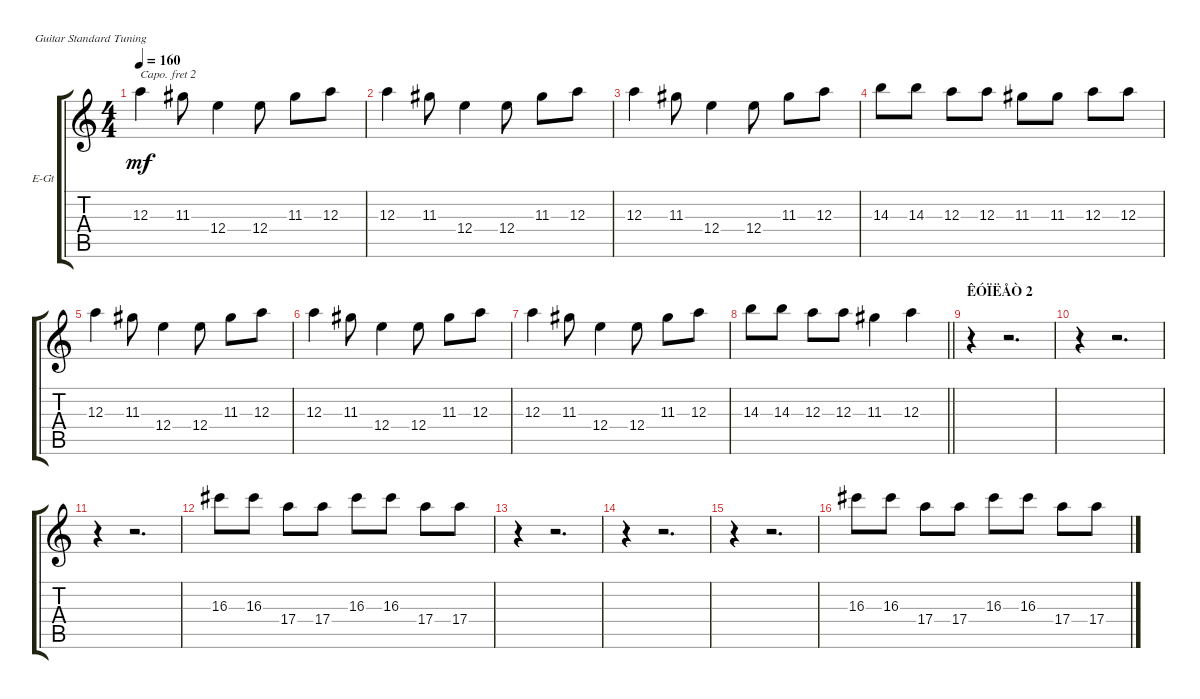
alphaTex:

\bracketExtendMode groupsimilarinstruments
\firstSystemTrackNameOrientation horizontal
\otherSystemsTrackNameOrientation horizontal
\track ("Electric Guitar 2" "E-Gt") {instrument overdrivenguitar}
\staff {score tabs}
\capo 2
\tuning (E4 B3 G3 D3 A2 E2)
\ts (4 4)
\tempo 160
\clef g2
\ks c
12.3.4{dy mf} 11.3.8 12.4.4 12.4.8 11.3.8 12.3.8 |
12.3.4 11.3.8 12.4.4 12.4.8 11.3.8 12.3.8 |
12.3.4 11.3.8 12.4.4 12.4.8 11.3.8 12.3.8 |
14.3.8 14.3.8 12.3.8 12.3.8 11.3.8 11.3.8 12.3.8 12.3.8 |
12.3.4 11.3.8 12.4.4 12.4.8 11.3.8 12.3.8 |
12.3.4 11.3.8 12.4.4 12.4.8 11.3.8 12.3.8 |
12.3.4 11.3.8 12.4.4 12.4.8 11.3.8 12.3.8 |
\barLineRight lightlight
14.3.8 14.3.8 12.3.8 12.3.8 11.3.4 12.3.4 |
\section ("" "ÊÓÏËÅÒ 2")
r.4 r.2{d} |
r.4 r.2{d} |
r.4 r.2{d} |
16.3.8 16.3.8 17.4.8 17.4.8 16.3.8 16.3.8 17.4.8 17.4.8 |
r.4 r.2{d} |
r.4 r.2{d} |
r.4 r.2{d} |
16.3.8 16.3.8 17.4.8 17.4.8 16.3.8 16.3.8 17.4.8 17.4.8
